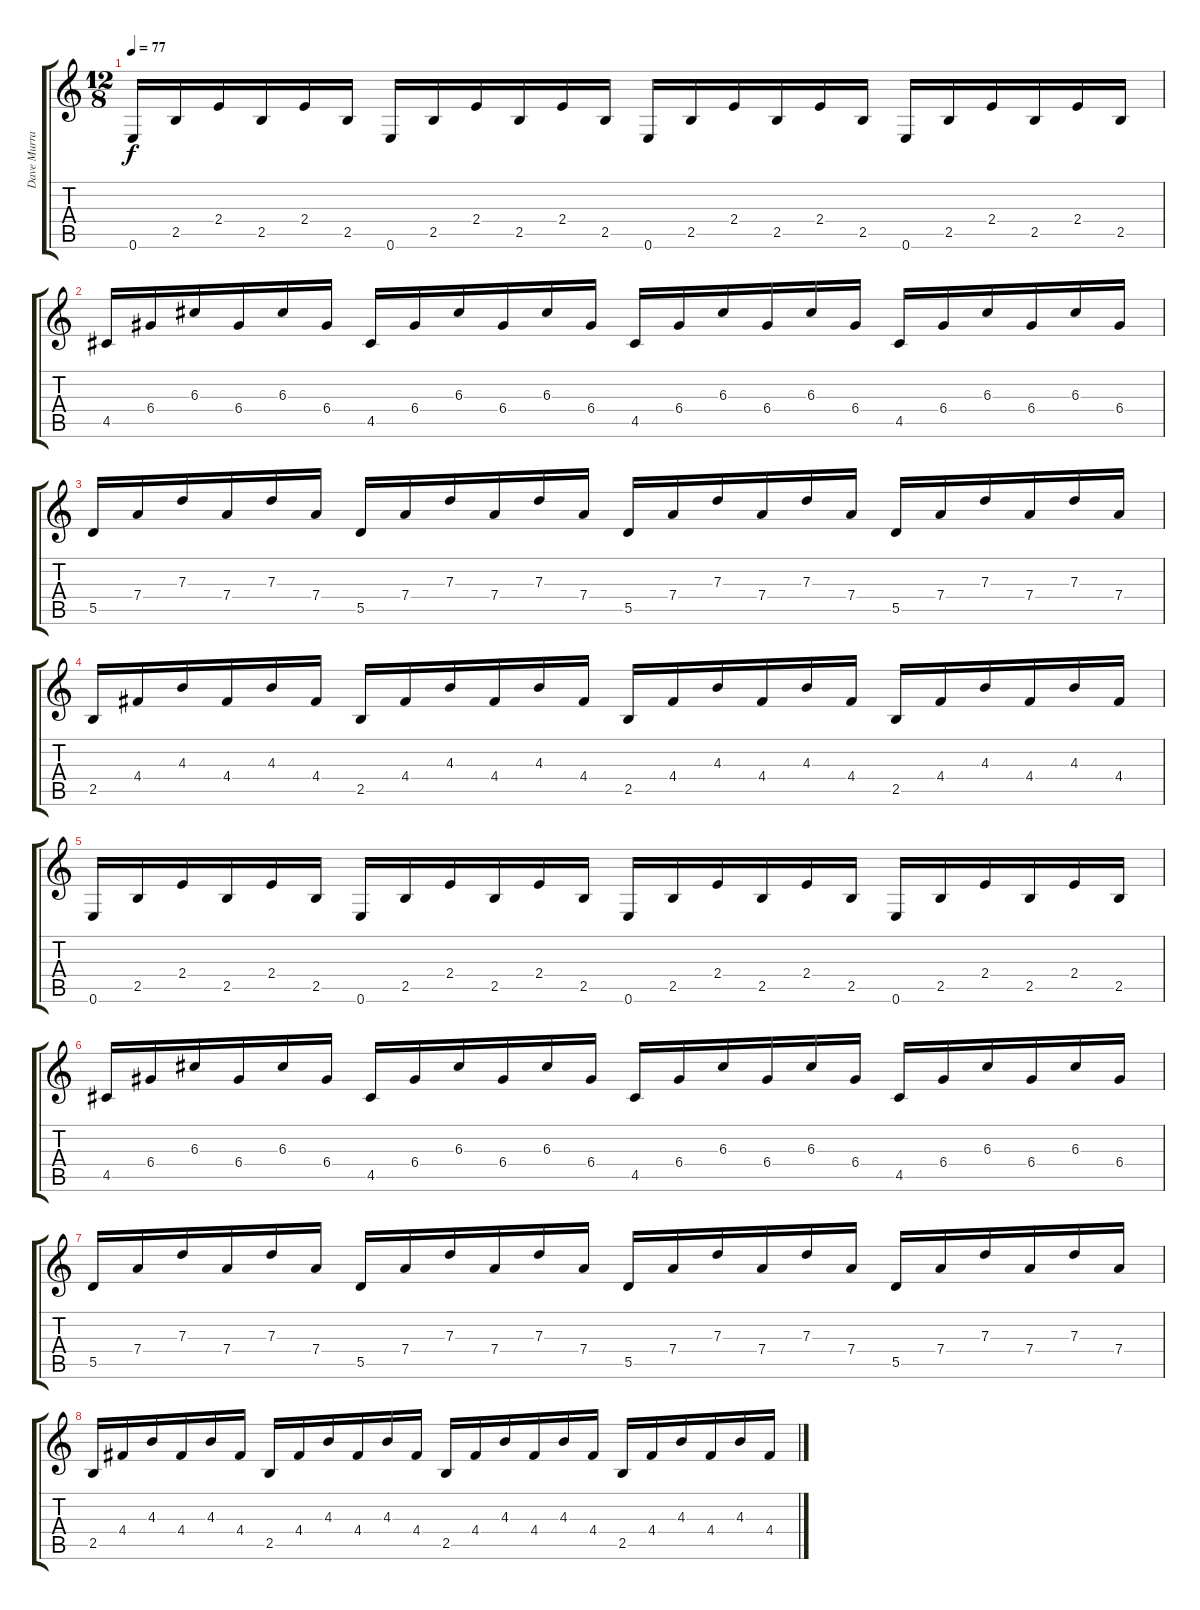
\track ("Dave Murray" "Dave Murra") {instrument distortionguitar}
\staff {score tabs}
\tuning (E4 B3 G3 D3 A2 E2) {hide}
\ts (12 8)
\tempo 77
\clef g2
\ks c
0.6.16{dy f instrument electricguitarclean} 2.5.16 2.4.16 2.5.16 2.4.16 2.5.16 0.6.16 2.5.16 2.4.16 2.5.16 2.4.16 2.5.16 0.6.16 2.5.16 2.4.16 2.5.16 2.4.16 2.5.16 0.6.16 2.5.16 2.4.16 2.5.16 2.4.16 2.5.16 |
4.5.16 6.4.16 6.3.16 6.4.16 6.3.16 6.4.16 4.5.16 6.4.16 6.3.16 6.4.16 6.3.16 6.4.16 4.5.16 6.4.16 6.3.16 6.4.16 6.3.16 6.4.16 4.5.16 6.4.16 6.3.16 6.4.16 6.3.16 6.4.16 |
5.5.16 7.4.16 7.3.16 7.4.16 7.3.16 7.4.16 5.5.16 7.4.16 7.3.16 7.4.16 7.3.16 7.4.16 5.5.16 7.4.16 7.3.16 7.4.16 7.3.16 7.4.16 5.5.16 7.4.16 7.3.16 7.4.16 7.3.16 7.4.16 |
2.5.16 4.4.16 4.3.16 4.4.16 4.3.16 4.4.16 2.5.16 4.4.16 4.3.16 4.4.16 4.3.16 4.4.16 2.5.16 4.4.16 4.3.16 4.4.16 4.3.16 4.4.16 2.5.16 4.4.16 4.3.16 4.4.16 4.3.16 4.4.16 |
0.6.16 2.5.16 2.4.16 2.5.16 2.4.16 2.5.16 0.6.16 2.5.16 2.4.16 2.5.16 2.4.16 2.5.16 0.6.16 2.5.16 2.4.16 2.5.16 2.4.16 2.5.16 0.6.16 2.5.16 2.4.16 2.5.16 2.4.16 2.5.16 |
4.5.16 6.4.16 6.3.16 6.4.16 6.3.16 6.4.16 4.5.16 6.4.16 6.3.16 6.4.16 6.3.16 6.4.16 4.5.16 6.4.16 6.3.16 6.4.16 6.3.16 6.4.16 4.5.16 6.4.16 6.3.16 6.4.16 6.3.16 6.4.16 |
5.5.16 7.4.16 7.3.16 7.4.16 7.3.16 7.4.16 5.5.16 7.4.16 7.3.16 7.4.16 7.3.16 7.4.16 5.5.16 7.4.16 7.3.16 7.4.16 7.3.16 7.4.16 5.5.16 7.4.16 7.3.16 7.4.16 7.3.16 7.4.16 |
2.5.16 4.4.16 4.3.16 4.4.16 4.3.16 4.4.16 2.5.16 4.4.16 4.3.16 4.4.16 4.3.16 4.4.16 2.5.16 4.4.16 4.3.16 4.4.16 4.3.16 4.4.16 2.5.16 4.4.16 4.3.16 4.4.16 4.3.16 4.4.16
